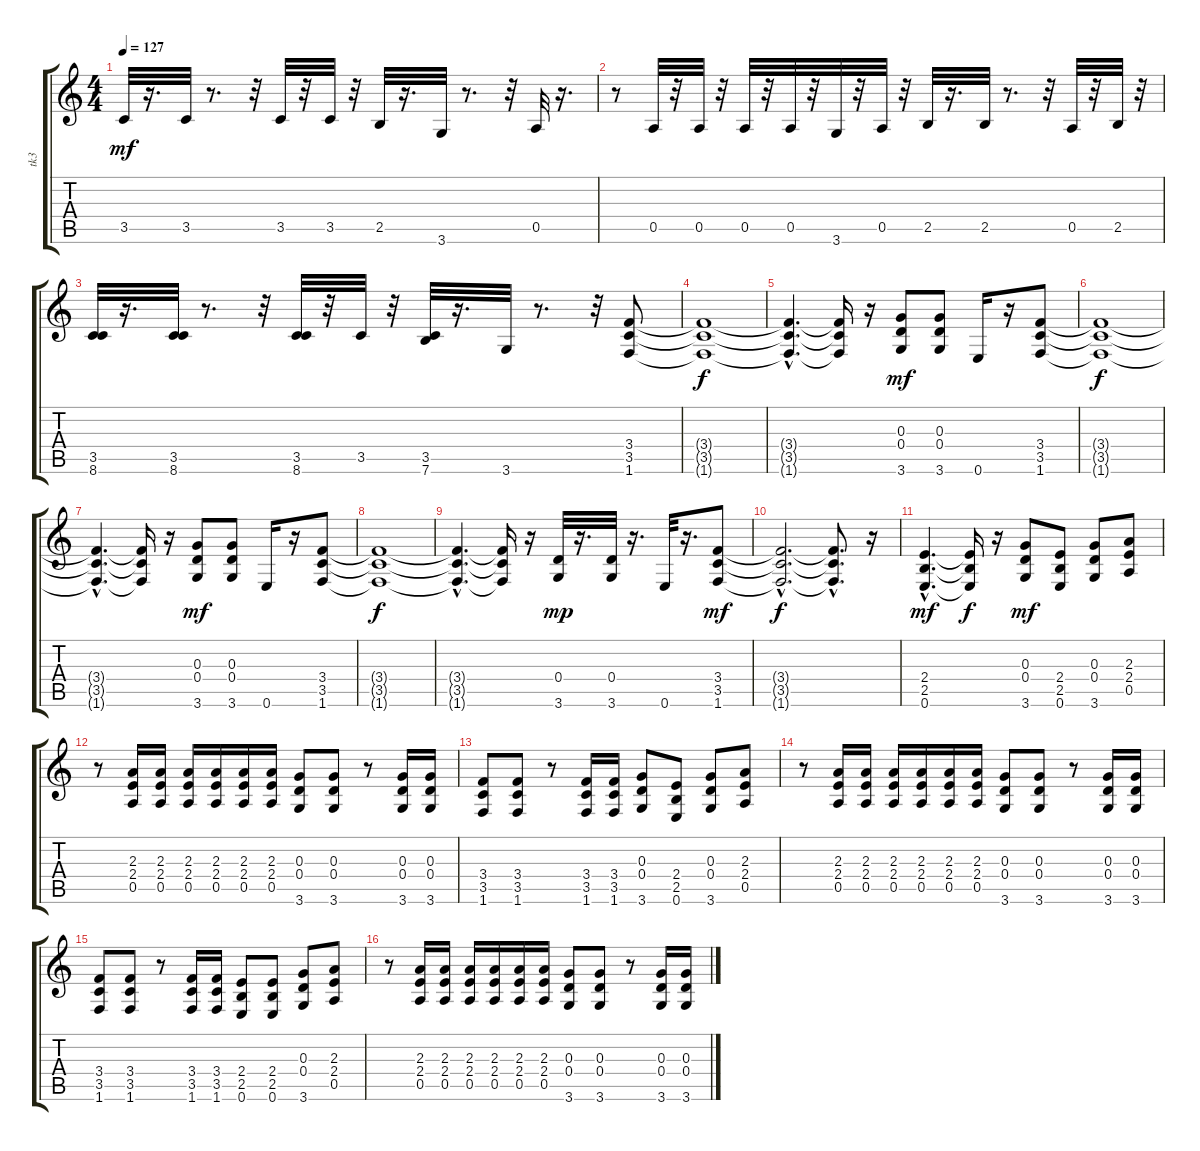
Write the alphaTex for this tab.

\track ("tk3" "tk3") {instrument distortionguitar}
\staff {score tabs}
\tuning (E4 B3 G3 D3 A2 E2) {hide}
\ts (4 4)
\tempo 127
\clef g2
\ks c
3.5.32{dy mf} r.16{d} 3.5.32 r.8{d} r.32 3.5.32 r.32 3.5.32 r.32 2.5.32 r.16{d} 3.6.32 r.8{d} r.32 0.5.32 r.16{d} |
r.8 0.5.32 r.32 0.5.32 r.32 0.5.32 r.32 0.5.32 r.32 3.6.32 r.32 0.5.32 r.32 2.5.32 r.16{d} 2.5.32 r.8{d} r.32 0.5.32 r.32 2.5.32 r.32 |
(3.5 8.6).32 r.16{d} (3.5 8.6).32 r.8{d} r.32 (3.5 8.6).32 r.32 3.5.32 r.32 (3.5 7.6).32 r.16{d} 3.6.32 r.8{d} r.32 (3.4 3.5 1.6).8 |
(3.4{t} 3.5{t} 1.6{t}).1{dy f} |
(3.4{hac t} 3.5{hac t} 1.6{hac t}).4{d} (3.4{t} 3.5{t} 1.6{t}).16 r.16 (0.3 0.4 3.6).8{dy mf} (0.3 0.4 3.6).8 0.6.16 r.16 (3.4 3.5 1.6).8 |
(3.4{t} 3.5{t} 1.6{t}).1{dy f} |
(3.4{hac t} 3.5{hac t} 1.6{hac t}).4{d} (3.4{t} 3.5{t} 1.6{t}).16 r.16 (0.3 0.4 3.6).8{dy mf} (0.3 0.4 3.6).8 0.6.16 r.16 (3.4 3.5 1.6).8 |
(3.4{t} 3.5{t} 1.6{t}).1{dy f} |
(3.4{hac t} 3.5{hac t} 1.6{hac t}).4{d} (3.4{t} 3.5{t} 1.6{t}).16 r.16 (0.4 3.6).32{dy mp} r.16{d} (0.4 3.6).32 r.16{d} 0.6.32 r.16{d} (3.4 3.5 1.6).8{dy mf} |
(3.4{hac t} 3.5{hac t} 1.6{hac t}).2{d dy f} (3.4{hac t} 3.5{hac t} 1.6{hac t}).8{d} r.16 |
(2.4{hac} 2.5{hac} 0.6{hac}).4{d dy mf} (2.4{t} 2.5{t} 0.6{t}).16{dy f} r.16 (0.3 0.4 3.6).8{dy mf} (2.4 2.5 0.6).8 (0.3 0.4 3.6).8 (2.3 2.4 0.5).8 |
r.8 (2.3 2.4 0.5).16 (2.3 2.4 0.5).16 (2.3 2.4 0.5).16 (2.3 2.4 0.5).16 (2.3 2.4 0.5).16 (2.3 2.4 0.5).16 (0.3 0.4 3.6).8 (0.3 0.4 3.6).8 r.8 (0.3 0.4 3.6).16 (0.3 0.4 3.6).16 |
(3.4 3.5 1.6).8 (3.4 3.5 1.6).8 r.8 (3.4 3.5 1.6).16 (3.4 3.5 1.6).16 (0.3 0.4 3.6).8 (2.4 2.5 0.6).8 (0.3 0.4 3.6).8 (2.3 2.4 0.5).8 |
r.8 (2.3 2.4 0.5).16 (2.3 2.4 0.5).16 (2.3 2.4 0.5).16 (2.3 2.4 0.5).16 (2.3 2.4 0.5).16 (2.3 2.4 0.5).16 (0.3 0.4 3.6).8 (0.3 0.4 3.6).8 r.8 (0.3 0.4 3.6).16 (0.3 0.4 3.6).16 |
(3.4 3.5 1.6).8 (3.4 3.5 1.6).8 r.8 (3.4 3.5 1.6).16 (3.4 3.5 1.6).16 (2.4 2.5 0.6).8 (2.4 2.5 0.6).8 (0.3 0.4 3.6).8 (2.3 2.4 0.5).8 |
r.8 (2.3 2.4 0.5).16 (2.3 2.4 0.5).16 (2.3 2.4 0.5).16 (2.3 2.4 0.5).16 (2.3 2.4 0.5).16 (2.3 2.4 0.5).16 (0.3 0.4 3.6).8 (0.3 0.4 3.6).8 r.8 (0.3 0.4 3.6).16 (0.3 0.4 3.6).16
